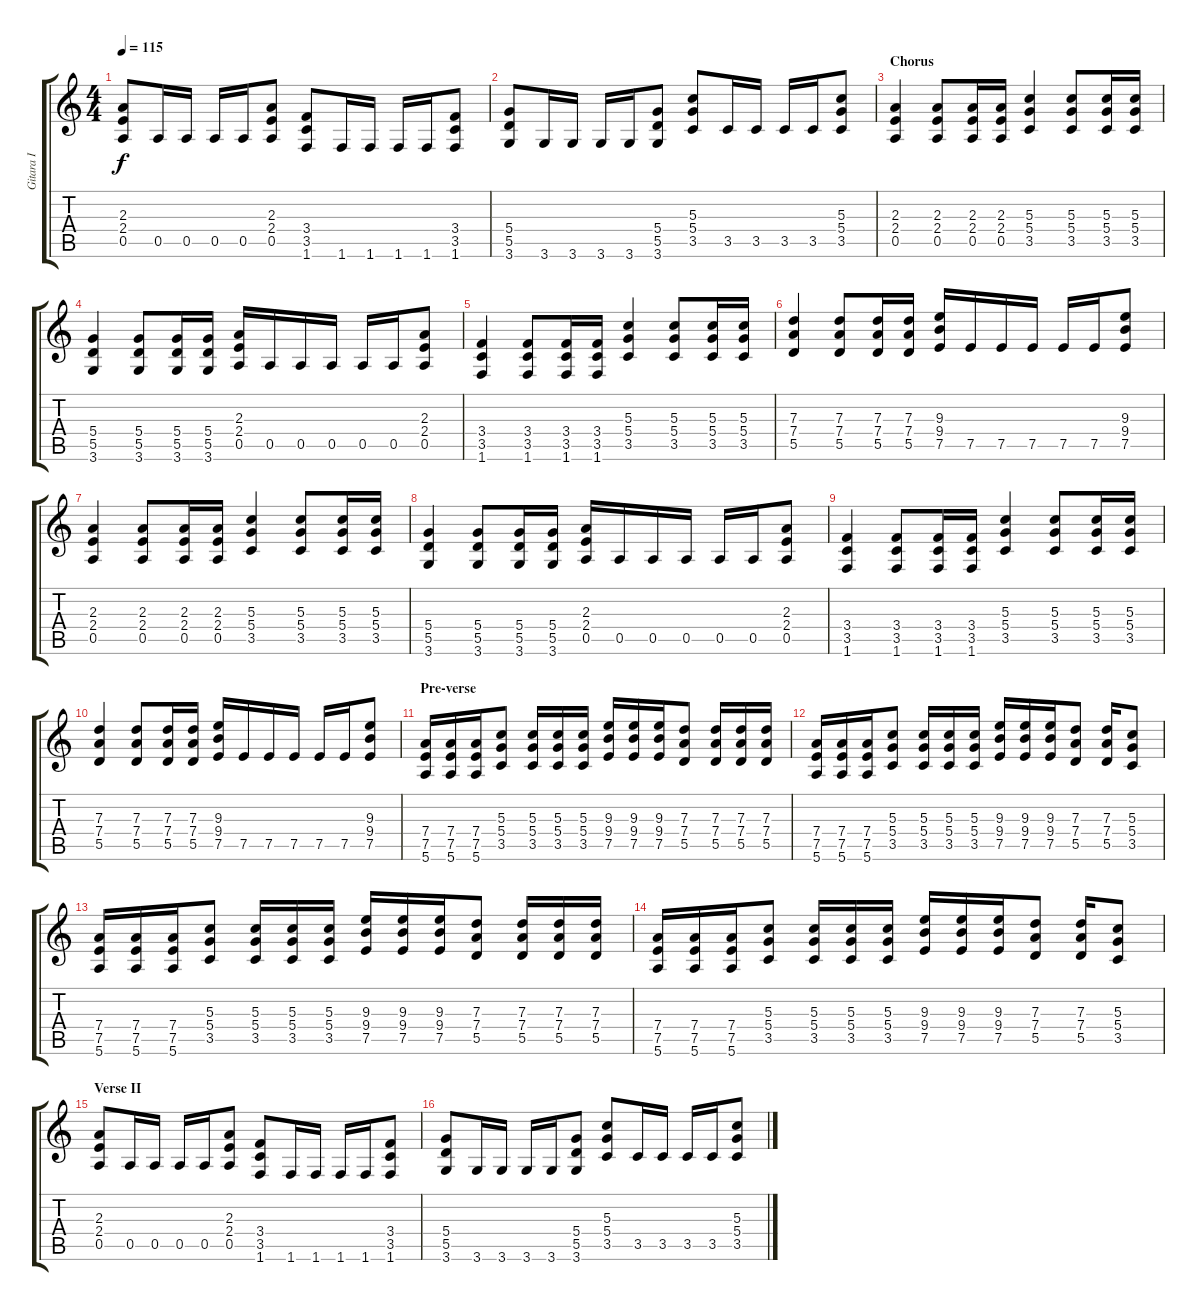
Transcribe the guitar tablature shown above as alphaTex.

\track ("Gitara I" "Gitara I") {instrument distortionguitar}
\staff {score tabs}
\tuning (E4 B3 G3 D3 A2 E2) {hide}
\ts (4 4)
\tempo 115
\clef g2
\ks c
(2.3 2.4 0.5).8{dy f} 0.5.16 0.5.16 0.5.16 0.5.16 (2.3 2.4 0.5).8 (3.4 3.5 1.6).8 1.6.16 1.6.16 1.6.16 1.6.16 (3.4 3.5 1.6).8 |
(5.4 5.5 3.6).8 3.6.16 3.6.16 3.6.16 3.6.16 (5.4 5.5 3.6).8 (5.3 5.4 3.5).8 3.5.16 3.5.16 3.5.16 3.5.16 (5.3 5.4 3.5).8 |
\section ("" "Chorus")
(2.3 2.4 0.5).4 (2.3 2.4 0.5).8 (2.3 2.4 0.5).16 (2.3 2.4 0.5).16 (5.3 5.4 3.5).4 (5.3 5.4 3.5).8 (5.3 5.4 3.5).16 (5.3 5.4 3.5).16 |
(5.4 5.5 3.6).4 (5.4 5.5 3.6).8 (5.4 5.5 3.6).16 (5.4 5.5 3.6).16 (2.3 2.4 0.5).16 0.5.16 0.5.16 0.5.16 0.5.16 0.5.16 (2.3 2.4 0.5).8 |
(3.4 3.5 1.6).4 (3.4 3.5 1.6).8 (3.4 3.5 1.6).16 (3.4 3.5 1.6).16 (5.3 5.4 3.5).4 (5.3 5.4 3.5).8 (5.3 5.4 3.5).16 (5.3 5.4 3.5).16 |
(7.3 7.4 5.5).4 (7.3 7.4 5.5).8 (7.3 7.4 5.5).16 (7.3 7.4 5.5).16 (9.3 9.4 7.5).16 7.5.16 7.5.16 7.5.16 7.5.16 7.5.16 (9.3 9.4 7.5).8 |
(2.3 2.4 0.5).4 (2.3 2.4 0.5).8 (2.3 2.4 0.5).16 (2.3 2.4 0.5).16 (5.3 5.4 3.5).4 (5.3 5.4 3.5).8 (5.3 5.4 3.5).16 (5.3 5.4 3.5).16 |
(5.4 5.5 3.6).4 (5.4 5.5 3.6).8 (5.4 5.5 3.6).16 (5.4 5.5 3.6).16 (2.3 2.4 0.5).16 0.5.16 0.5.16 0.5.16 0.5.16 0.5.16 (2.3 2.4 0.5).8 |
(3.4 3.5 1.6).4 (3.4 3.5 1.6).8 (3.4 3.5 1.6).16 (3.4 3.5 1.6).16 (5.3 5.4 3.5).4 (5.3 5.4 3.5).8 (5.3 5.4 3.5).16 (5.3 5.4 3.5).16 |
(7.3 7.4 5.5).4 (7.3 7.4 5.5).8 (7.3 7.4 5.5).16 (7.3 7.4 5.5).16 (9.3 9.4 7.5).16 7.5.16 7.5.16 7.5.16 7.5.16 7.5.16 (9.3 9.4 7.5).8 |
\section ("" "Pre-verse")
(7.4 7.5 5.6).16 (7.4 7.5 5.6).16 (7.4 7.5 5.6).16 (5.3 5.4 3.5).8 (5.3 5.4 3.5).16 (5.3 5.4 3.5).16 (5.3 5.4 3.5).16 (9.3 9.4 7.5).16 (9.3 9.4 7.5).16 (9.3 9.4 7.5).16 (7.3 7.4 5.5).8 (7.3 7.4 5.5).16 (7.3 7.4 5.5).16 (7.3 7.4 5.5).16 |
(7.4 7.5 5.6).16 (7.4 7.5 5.6).16 (7.4 7.5 5.6).16 (5.3 5.4 3.5).8 (5.3 5.4 3.5).16 (5.3 5.4 3.5).16 (5.3 5.4 3.5).16 (9.3 9.4 7.5).16 (9.3 9.4 7.5).16 (9.3 9.4 7.5).16 (7.3 7.4 5.5).8 (7.3 7.4 5.5).16 (5.3 5.4 3.5).8 |
(7.4 7.5 5.6).16 (7.4 7.5 5.6).16 (7.4 7.5 5.6).16 (5.3 5.4 3.5).8 (5.3 5.4 3.5).16 (5.3 5.4 3.5).16 (5.3 5.4 3.5).16 (9.3 9.4 7.5).16 (9.3 9.4 7.5).16 (9.3 9.4 7.5).16 (7.3 7.4 5.5).8 (7.3 7.4 5.5).16 (7.3 7.4 5.5).16 (7.3 7.4 5.5).16 |
(7.4 7.5 5.6).16 (7.4 7.5 5.6).16 (7.4 7.5 5.6).16 (5.3 5.4 3.5).8 (5.3 5.4 3.5).16 (5.3 5.4 3.5).16 (5.3 5.4 3.5).16 (9.3 9.4 7.5).16 (9.3 9.4 7.5).16 (9.3 9.4 7.5).16 (7.3 7.4 5.5).8 (7.3 7.4 5.5).16 (5.3 5.4 3.5).8 |
\section ("" "Verse II")
(2.3 2.4 0.5).8 0.5.16 0.5.16 0.5.16 0.5.16 (2.3 2.4 0.5).8 (3.4 3.5 1.6).8 1.6.16 1.6.16 1.6.16 1.6.16 (3.4 3.5 1.6).8 |
(5.4 5.5 3.6).8 3.6.16 3.6.16 3.6.16 3.6.16 (5.4 5.5 3.6).8 (5.3 5.4 3.5).8 3.5.16 3.5.16 3.5.16 3.5.16 (5.3 5.4 3.5).8
